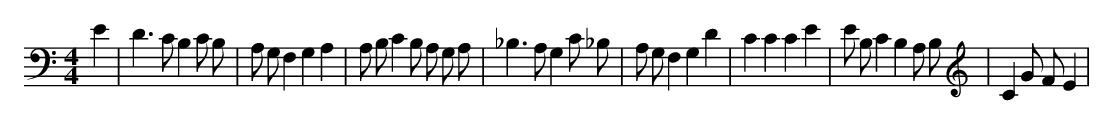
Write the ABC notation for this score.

X:1
M:4/4
L:1/8
K:C
E2 | D3 C B,2 C B, | A, G, F,2 G,2 A,2 | A, B, C2 B, A, G, A, | _B,3 A, G,2 C _B, | A, G, F,2 G,2 D2 | C2 C2 C2 E2 | E B, C2 B,2 A, B, | C2 G F E2 |
